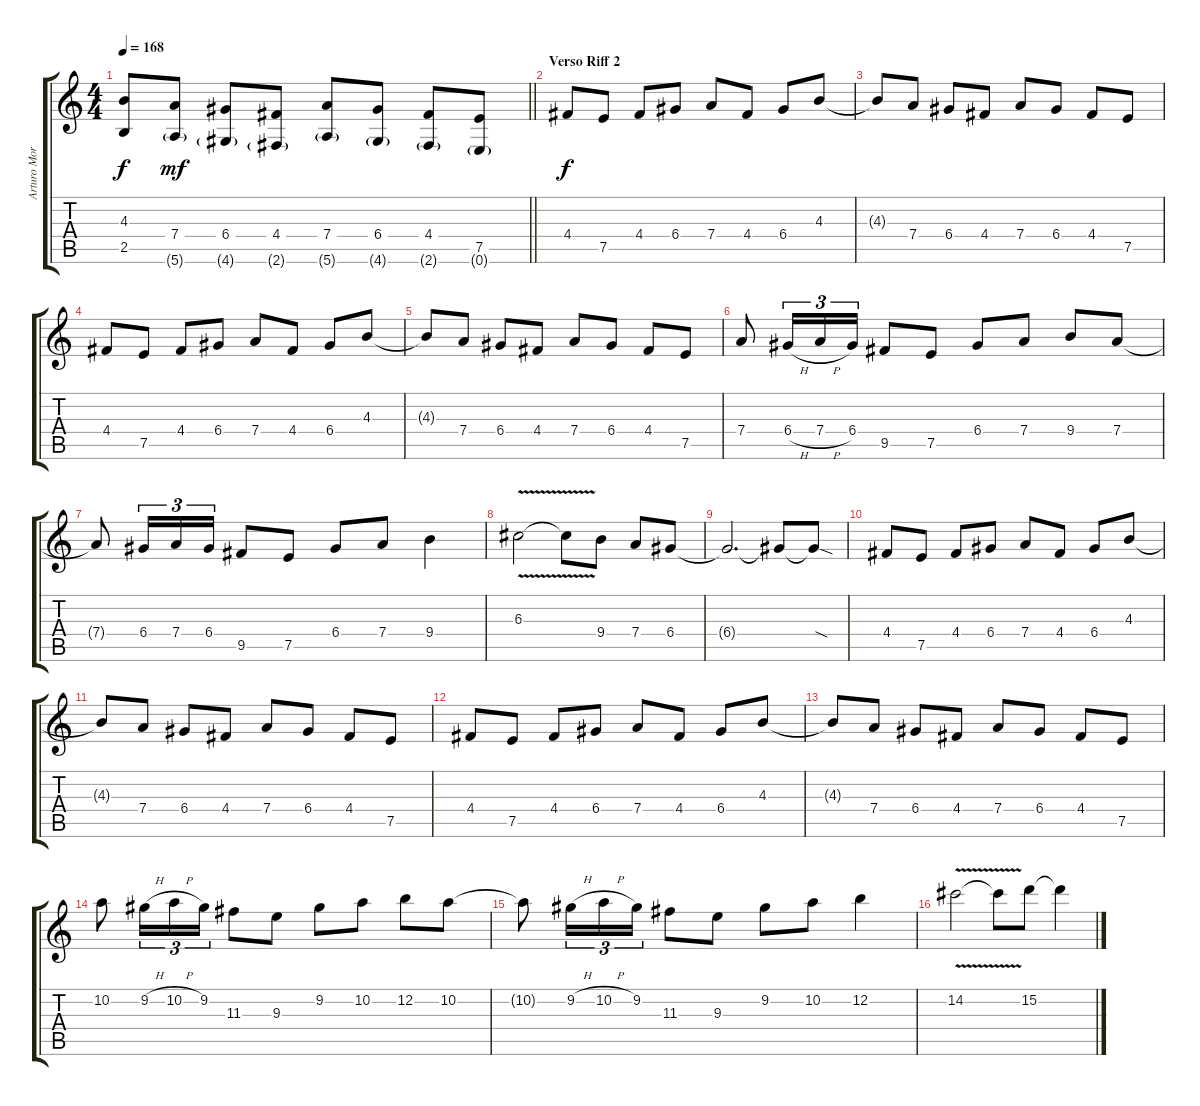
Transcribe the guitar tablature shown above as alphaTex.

\track ("Arturo Morras" "Arturo Mor") {instrument distortionguitar}
\staff {score tabs}
\tuning (E4 B3 G3 D3 A2 E2) {hide}
\ts (4 4)
\tempo 168
\clef g2
\barLineRight lightlight
\ks c
(4.3{t} 2.5{t}).8{dy f} (7.4 5.6{g}).8{dy mf} (6.4 4.6{g}).8 (4.4 2.6{g}).8 (7.4 5.6{g}).8 (6.4 4.6{g}).8 (4.4 2.6{g}).8 (7.5 0.6{g}).8 |
\section ("" "Verso Riff 2")
4.4.8{dy f} 7.5.8 4.4.8 6.4.8 7.4.8 4.4.8 6.4.8 4.3.8 |
4.3{t}.8 7.4.8 6.4.8 4.4.8 7.4.8 6.4.8 4.4.8 7.5.8 |
4.4.8 7.5.8 4.4.8 6.4.8 7.4.8 4.4.8 6.4.8 4.3.8 |
4.3{t}.8 7.4.8 6.4.8 4.4.8 7.4.8 6.4.8 4.4.8 7.5.8 |
7.4.8 6.4{h}.16{tu (3 2)} 7.4{h}.16{tu (3 2)} 6.4.16{tu (3 2)} 9.5.8 7.5.8 6.4.8 7.4.8 9.4.8 7.4.8 |
7.4{t}.8 6.4.16{tu (3 2)} 7.4.16{tu (3 2)} 6.4.16{tu (3 2)} 9.5.8 7.5.8 6.4.8 7.4.8 9.4.4 |
6.3{v}.2 6.3{t}.8 9.4.8 7.4.8 6.4.8 |
6.4{t}.2{d} 6.4{t}.8 6.4{sod t}.8 |
4.4.8 7.5.8 4.4.8 6.4.8 7.4.8 4.4.8 6.4.8 4.3.8 |
4.3{t}.8 7.4.8 6.4.8 4.4.8 7.4.8 6.4.8 4.4.8 7.5.8 |
4.4.8 7.5.8 4.4.8 6.4.8 7.4.8 4.4.8 6.4.8 4.3.8 |
4.3{t}.8 7.4.8 6.4.8 4.4.8 7.4.8 6.4.8 4.4.8 7.5.8 |
10.2.8 9.2{h}.16{tu (3 2)} 10.2{h}.16{tu (3 2)} 9.2.16{tu (3 2)} 11.3.8 9.3.8 9.2.8 10.2.8 12.2.8 10.2.8 |
10.2{t}.8 9.2{h}.16{tu (3 2)} 10.2{h}.16{tu (3 2)} 9.2.16{tu (3 2)} 11.3.8 9.3.8 9.2.8 10.2.8 12.2.4 |
14.2{v}.2 14.2{t}.8 15.2.8 15.2{t}.4
